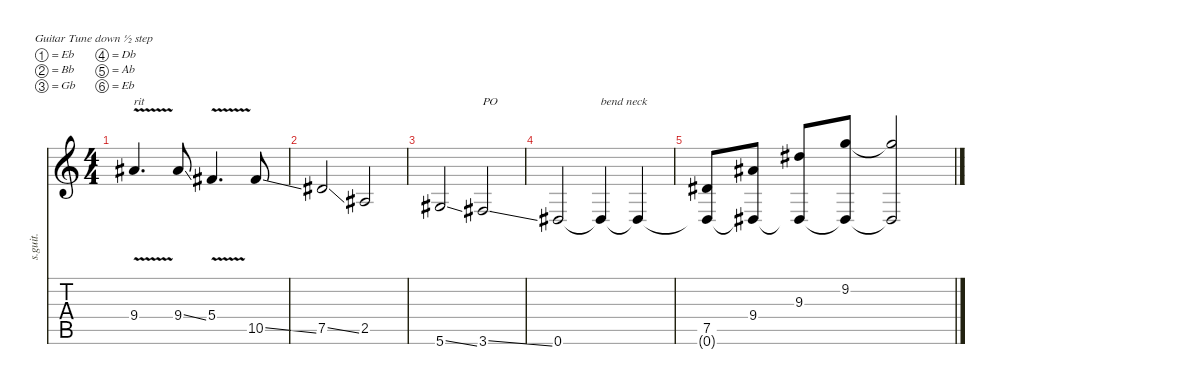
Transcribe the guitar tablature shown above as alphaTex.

\defaultSystemsLayout 4
\hideDynamics
\bracketExtendMode nobrackets
\track ("Slash - Lead " "s.guit.") {instrument distortionguitar}
\staff {score tabs}
\tuning (Eb4 Bb3 Gb3 Db3 Ab2 Eb2)
\ts (4 4)
\tempo (96 hide)
\clef g2
\ks c
9.4{v acc #}.4{d txt "rit" lyrics (0 "") lyrics (1 "") lyrics (2 "") lyrics (3 "") lyrics (4 "") dy ff} 9.4{ss acc #}.8{lyrics (0 "") lyrics (1 "") lyrics (2 "") lyrics (3 "") lyrics (4 "")} 5.4{v acc #}.4{d lyrics (0 "") lyrics (1 "") lyrics (2 "") lyrics (3 "") lyrics (4 "")} 10.5{ss acc #}.8{lyrics (0 "") lyrics (1 "") lyrics (2 "") lyrics (3 "") lyrics (4 "")} |
7.5{ss acc #}.2{lyrics (0 "") lyrics (1 "") lyrics (2 "") lyrics (3 "") lyrics (4 "")} 2.5{acc #}.2{lyrics (0 "") lyrics (1 "") lyrics (2 "") lyrics (3 "") lyrics (4 "")} |
5.6{ss acc #}.2{lyrics (0 "") lyrics (1 "") lyrics (2 "") lyrics (3 "") lyrics (4 "")} 3.6{ss acc #}.2{txt "PO" lyrics (0 "") lyrics (1 "") lyrics (2 "") lyrics (3 "") lyrics (4 "")} |
0.6{acc #}.2{lyrics (0 "") lyrics (1 "") lyrics (2 "") lyrics (3 "") lyrics (4 "")} 0.6{t acc #}.4{txt "bend neck" lyrics (0 "") lyrics (1 "") lyrics (2 "") lyrics (3 "") lyrics (4 "")} 0.6{t acc #}.4{lyrics (0 "") lyrics (1 "") lyrics (2 "") lyrics (3 "") lyrics (4 "")} |
(7.5{acc #} 0.6{t acc #}).8{lyrics (0 "") lyrics (1 "") lyrics (2 "") lyrics (3 "") lyrics (4 "") dy mp} (9.4{acc #} 0.6{t acc #}).8{lyrics (0 "") lyrics (1 "") lyrics (2 "") lyrics (3 "") lyrics (4 "")} (9.3{acc #} 0.6{t acc #}).8{lyrics (0 "") lyrics (1 "") lyrics (2 "") lyrics (3 "") lyrics (4 "")} (9.2 0.6{t acc #}).8{lyrics (0 "") lyrics (1 "") lyrics (2 "") lyrics (3 "") lyrics (4 "")} (9.2{t} 0.6{t acc #}).2{lyrics (0 "") lyrics (1 "") lyrics (2 "") lyrics (3 "") lyrics (4 "") dy ff}
